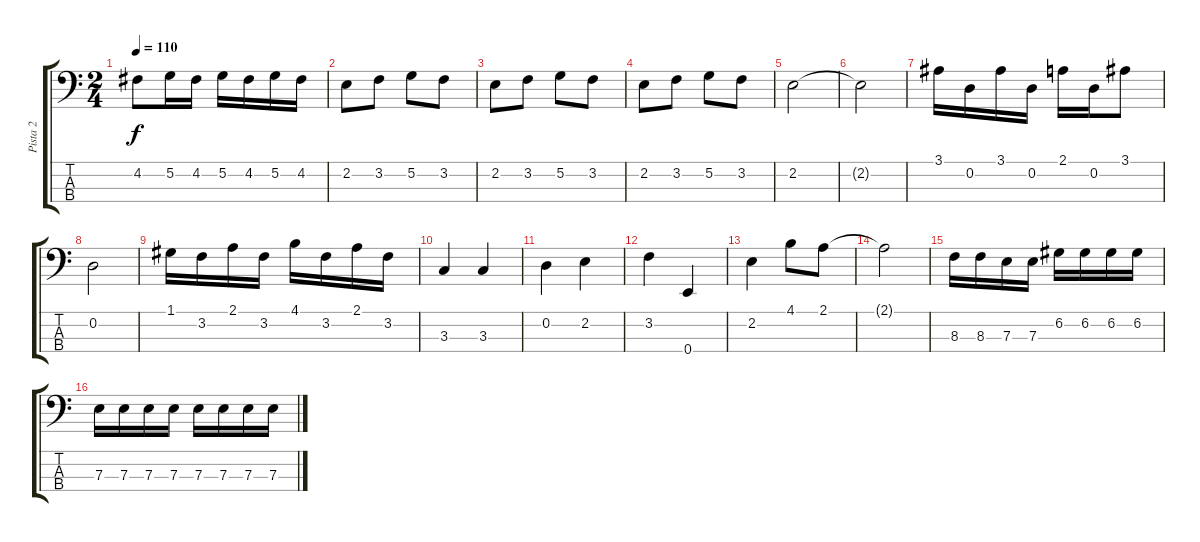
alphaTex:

\track ("Pista 2" "Pista 2") {instrument electricbassfinger}
\staff {score tabs}
\tuning (G2 D2 A1 E1) {hide}
\ts (2 4)
\tempo 110
\clef f4
\ks c
4.2.8{dy f} 5.2.16 4.2.16 5.2.16 4.2.16 5.2.16 4.2.16 |
2.2.8 3.2.8 5.2.8 3.2.8 |
2.2.8 3.2.8 5.2.8 3.2.8 |
2.2.8 3.2.8 5.2.8 3.2.8 |
2.2.2 |
2.2{t}.2 |
3.1.16 0.2.16 3.1.16 0.2.16 2.1.16 0.2.16 3.1.8 |
0.2.2 |
1.1.16 3.2.16 2.1.16 3.2.16 4.1.16 3.2.16 2.1.16 3.2.16 |
3.3.4 3.3.4 |
0.2.4 2.2.4 |
3.2.4 0.4.4 |
2.2.4 4.1.8 2.1.8 |
2.1{t}.2 |
8.3.16 8.3.16 7.3.16 7.3.16 6.2.16 6.2.16 6.2.16 6.2.16 |
7.3.16 7.3.16 7.3.16 7.3.16 7.3.16 7.3.16 7.3.16 7.3.16
